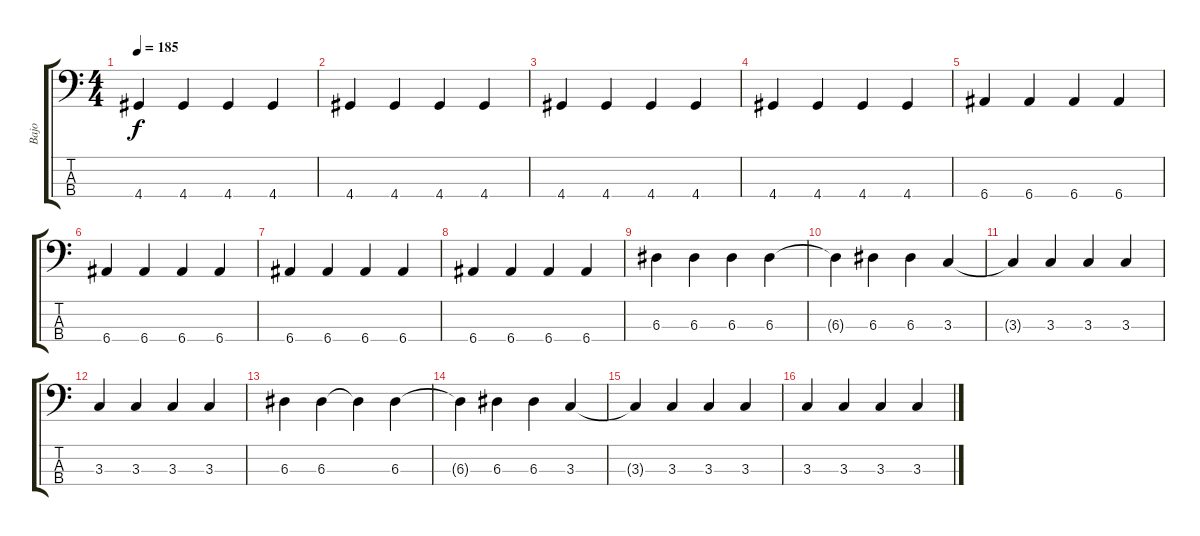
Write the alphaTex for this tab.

\track ("Bajo" "Bajo") {instrument electricbassfinger}
\staff {score tabs}
\tuning (G2 D2 A1 E1) {hide}
\ts (4 4)
\tempo 185
\clef f4
\ks c
4.4.4{dy f} 4.4.4 4.4.4 4.4.4 |
4.4.4 4.4.4 4.4.4 4.4.4 |
4.4.4 4.4.4 4.4.4 4.4.4 |
4.4.4 4.4.4 4.4.4 4.4.4 |
6.4.4 6.4.4 6.4.4 6.4.4 |
6.4.4 6.4.4 6.4.4 6.4.4 |
6.4.4 6.4.4 6.4.4 6.4.4 |
6.4.4 6.4.4 6.4.4 6.4.4 |
6.3.4 6.3.4 6.3.4 6.3.4 |
6.3{t}.4 6.3.4 6.3.4 3.3.4 |
3.3{t}.4 3.3.4 3.3.4 3.3.4 |
3.3.4 3.3.4 3.3.4 3.3.4 |
6.3.4 6.3.4 6.3{t}.4 6.3.4 |
6.3{t}.4 6.3.4 6.3.4 3.3.4 |
3.3{t}.4 3.3.4 3.3.4 3.3.4 |
3.3.4 3.3.4 3.3.4 3.3.4
